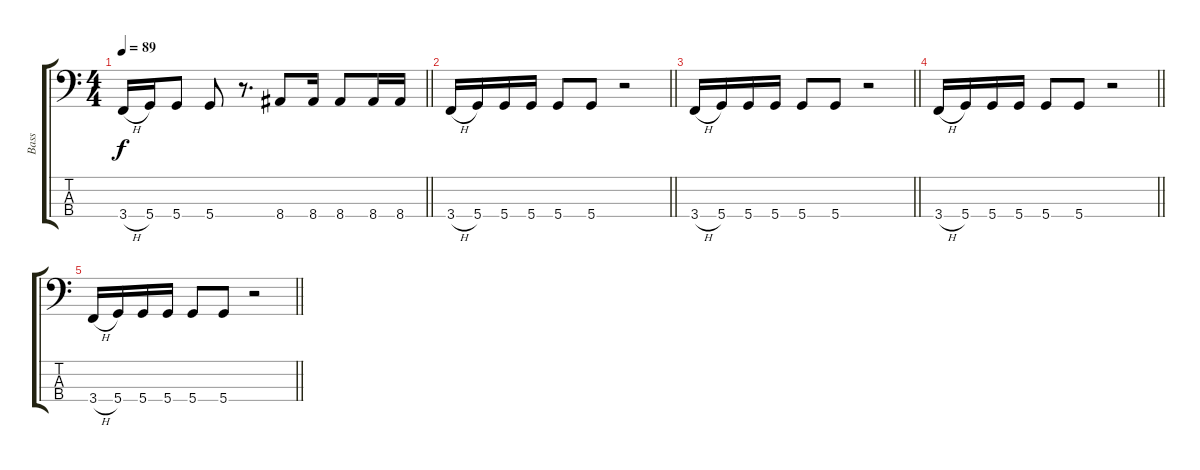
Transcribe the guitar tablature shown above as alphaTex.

\track ("Bass" "Bass") {instrument electricbassfinger}
\staff {score tabs}
\tuning (G2 D2 A1 D1) {hide}
\ts (4 4)
\tempo 89
\clef f4
\barLineRight lightlight
\ks c
3.4{h}.16{dy f} 5.4.16 5.4.8 5.4.8 r.8{d} 8.4.8 8.4.16 8.4.8 8.4.16 8.4.16 |
\barLineRight lightlight
3.4{h}.16 5.4.16 5.4.16 5.4.16 5.4.8 5.4.8 r.2 |
\barLineRight lightlight
3.4{h}.16 5.4.16 5.4.16 5.4.16 5.4.8 5.4.8 r.2 |
\barLineRight lightlight
3.4{h}.16 5.4.16 5.4.16 5.4.16 5.4.8 5.4.8 r.2 |
\barLineRight lightlight
3.4{h}.16 5.4.16 5.4.16 5.4.16 5.4.8 5.4.8 r.2
